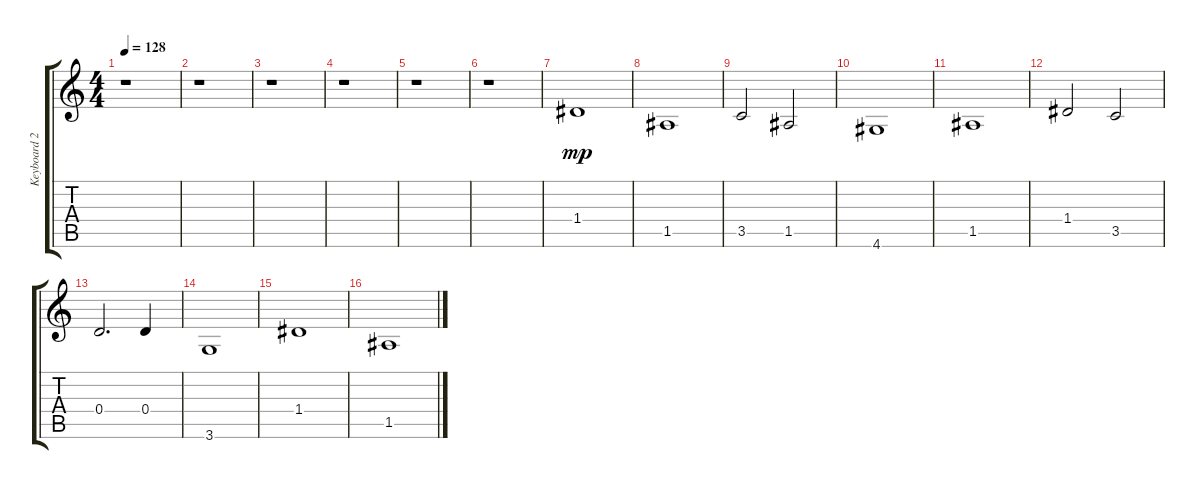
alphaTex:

\track ("Keyboard 2" "Keyboard 2") {instrument overdrivenguitar}
\staff {score tabs}
\tuning (E4 B3 G3 D3 A2 E2) {hide}
\ts (4 4)
\tempo 128
\clef g2
\ks c
r.1{dy f} |
r.1 |
r.1 |
r.1 |
r.1 |
r.1 |
1.4.1{dy mp} |
1.5.1 |
3.5.2 1.5.2 |
4.6.1 |
1.5.1 |
1.4.2 3.5.2 |
0.4.2{d} 0.4.4 |
3.6.1 |
1.4.1 |
1.5.1
